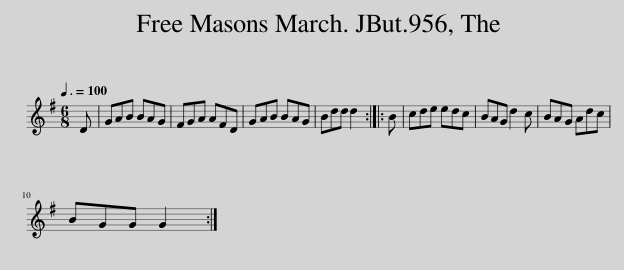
X:1
L:1/8
Q:3/8=100
M:6/8
I:linebreak $
K:G
V:1 treble
V:1
 D | GAB BAG | FGA AFD | GAB BAG | Bdd d2 :: %5
 B | cde edc | BAG d2 c | BAG Adc |$ BGG G2 :| %10
